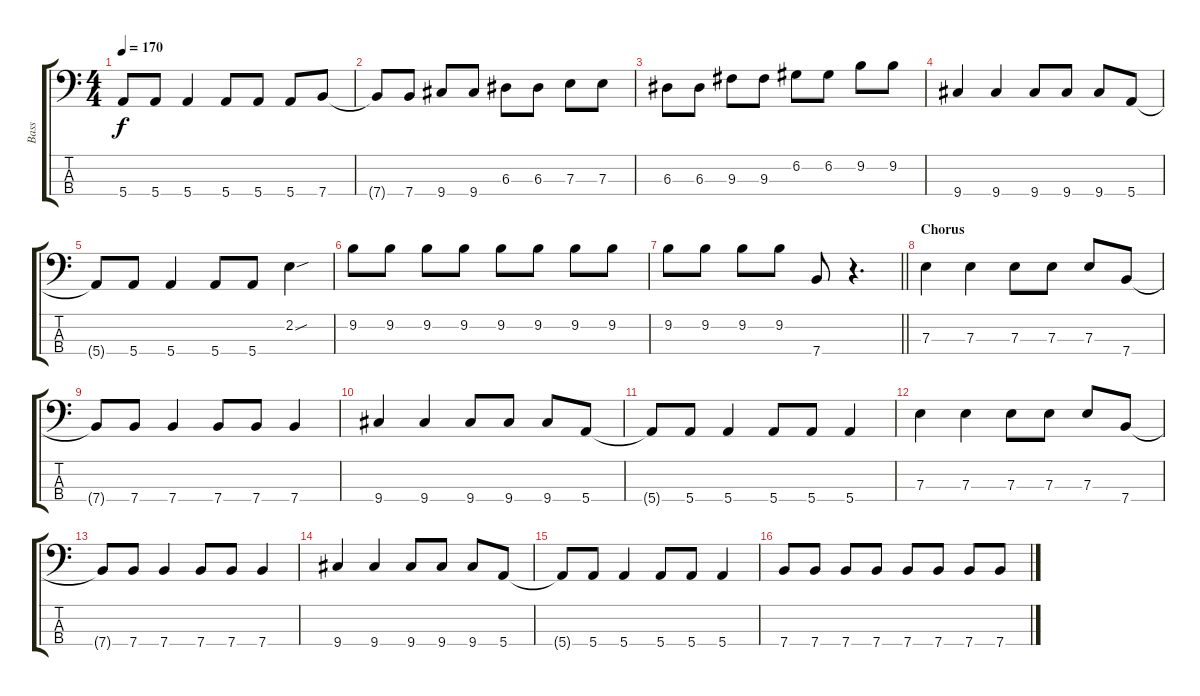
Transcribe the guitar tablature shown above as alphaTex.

\track ("Bass" "Bass") {instrument electricbassfinger}
\staff {score tabs}
\tuning (G2 D2 A1 E1) {hide}
\ts (4 4)
\tempo 170
\clef f4
\ks c
5.4{t}.8{dy f} 5.4.8 5.4.4 5.4.8 5.4.8 5.4.8 7.4.8 |
7.4{t}.8 7.4.8 9.4.8 9.4.8 6.3.8 6.3.8 7.3.8 7.3.8 |
6.3.8 6.3.8 9.3.8 9.3.8 6.2.8 6.2.8 9.2.8 9.2.8 |
9.4.4 9.4.4 9.4.8 9.4.8 9.4.8 5.4.8 |
5.4{t}.8 5.4.8 5.4.4 5.4.8 5.4.8 2.2{sou}.4 |
9.2.8 9.2.8 9.2.8 9.2.8 9.2.8 9.2.8 9.2.8 9.2.8 |
\barLineRight lightlight
9.2.8 9.2.8 9.2.8 9.2.8 7.4.8 r.4{d} |
\section ("" "Chorus")
7.3.4 7.3.4 7.3.8 7.3.8 7.3.8 7.4.8 |
7.4{t}.8 7.4.8 7.4.4 7.4.8 7.4.8 7.4.4 |
9.4.4 9.4.4 9.4.8 9.4.8 9.4.8 5.4.8 |
5.4{t}.8 5.4.8 5.4.4 5.4.8 5.4.8 5.4.4 |
7.3.4 7.3.4 7.3.8 7.3.8 7.3.8 7.4.8 |
7.4{t}.8 7.4.8 7.4.4 7.4.8 7.4.8 7.4.4 |
9.4.4 9.4.4 9.4.8 9.4.8 9.4.8 5.4.8 |
5.4{t}.8 5.4.8 5.4.4 5.4.8 5.4.8 5.4.4 |
7.4.8 7.4.8 7.4.8 7.4.8 7.4.8 7.4.8 7.4.8 7.4.8
